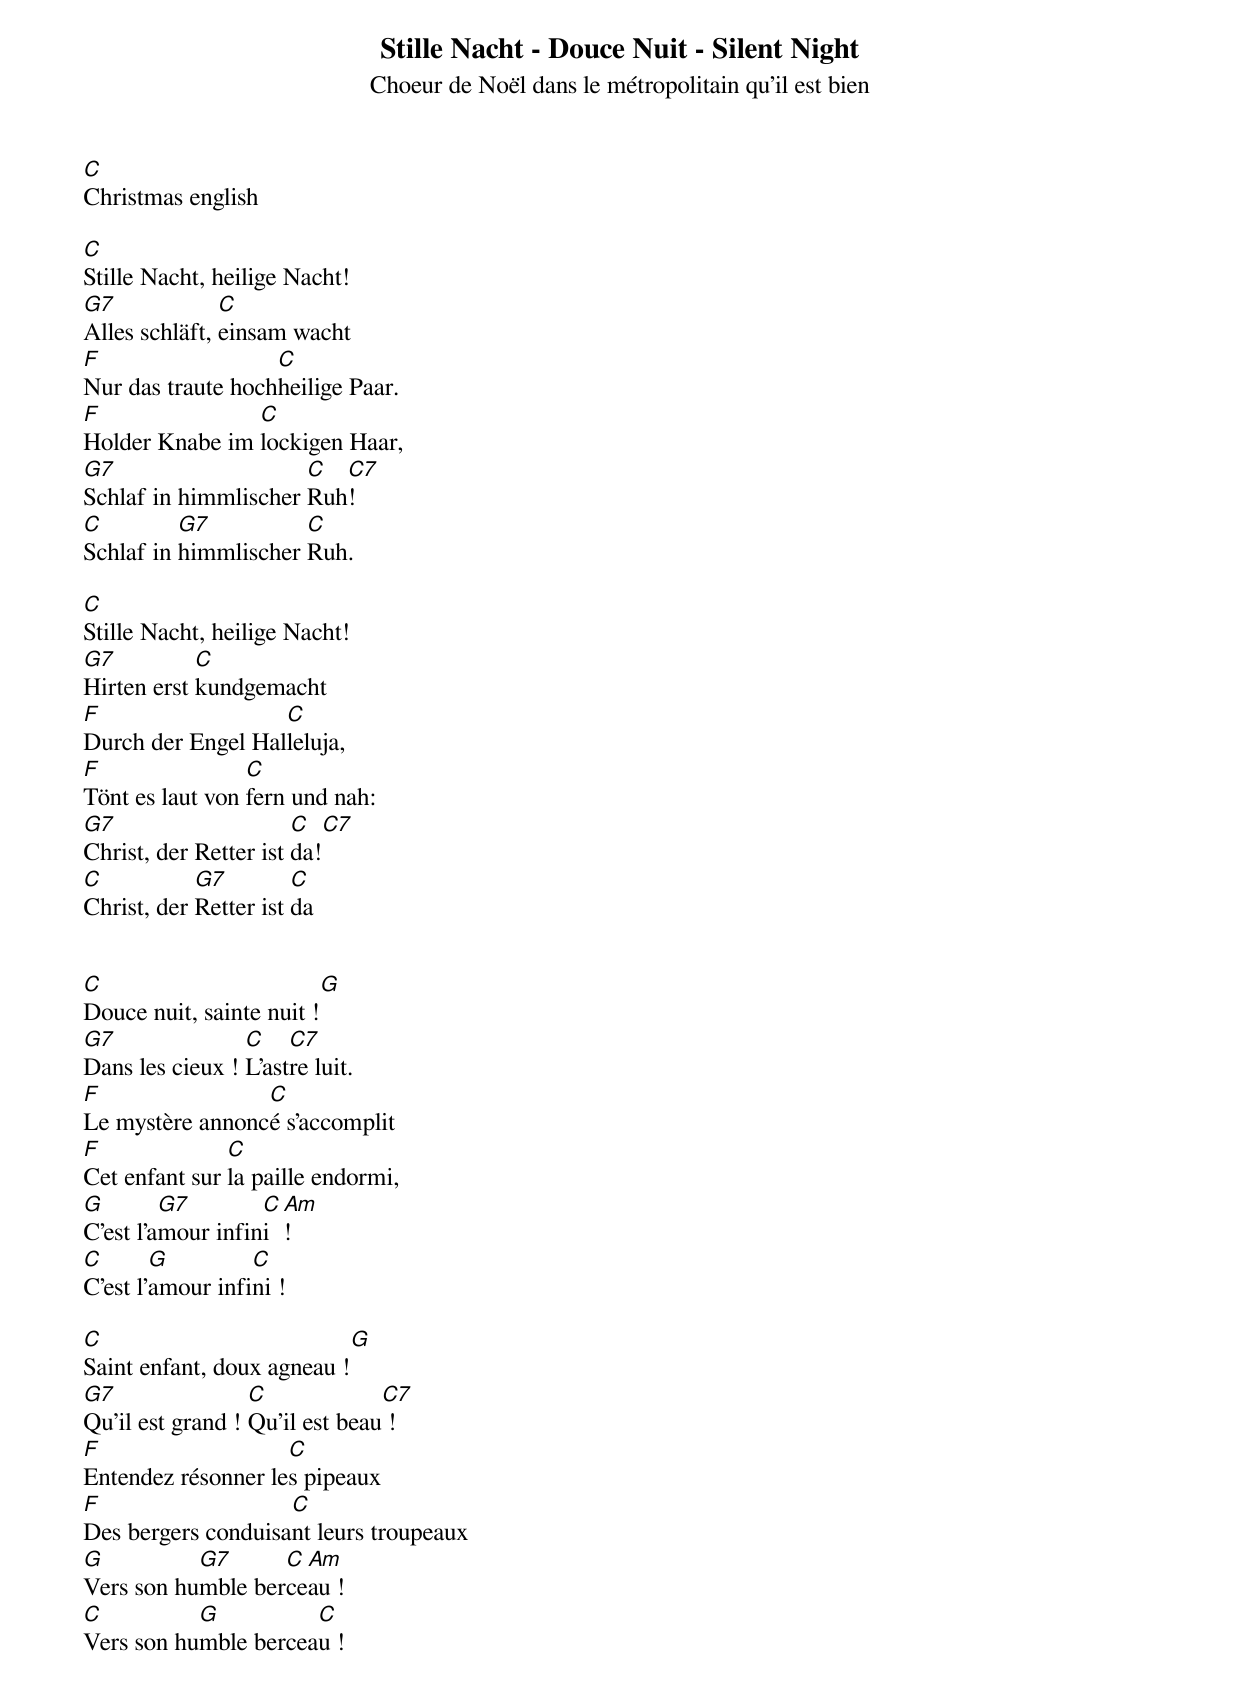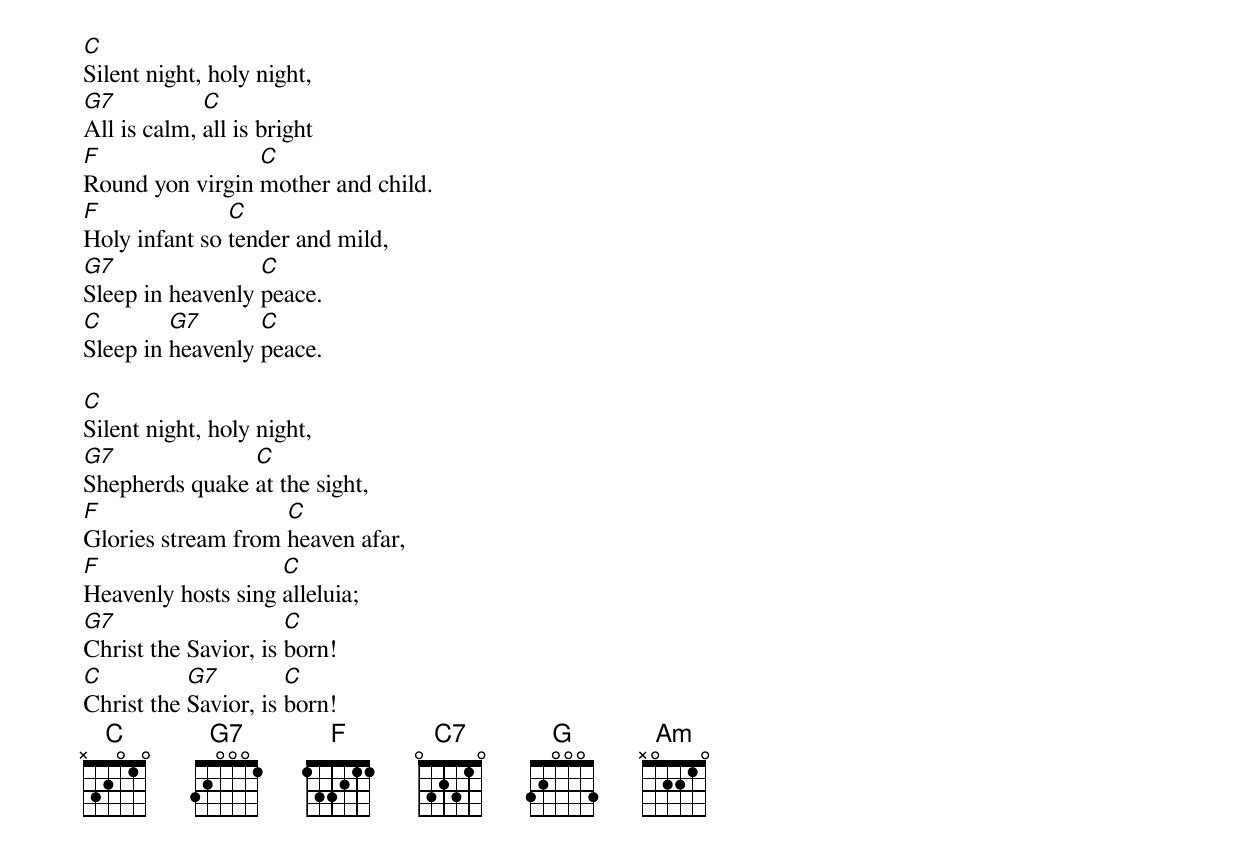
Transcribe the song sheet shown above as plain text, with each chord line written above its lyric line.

Stille Nacht - Douce Nuit - Silent Night
Choeur de Noël dans le métropolitain qu'il est bien
C
Christmas english

C
Stille Nacht, heilige Nacht!
G7             C
Alles schläft, einsam wacht
F                  C
Nur das traute hochheilige Paar.
F               C
Holder Knabe im lockigen Haar,
G7                    C  C7
Schlaf in himmlischer Ruh!
C         G7          C
Schlaf in himmlischer Ruh.

C
Stille Nacht, heilige Nacht!
G7          C
Hirten erst kundgemacht
F                  C
Durch der Engel Halleluja,
F                C
Tönt es laut von fern und nah:
G7                     C  C7
Christ, der Retter ist da!
C           G7         C
Christ, der Retter ist da


C                         G
Douce nuit, sainte nuit !
G7               C    C7
Dans les cieux ! L'astre luit.
F                C
Le mystère annoncé s'accomplit
F              C
Cet enfant sur la paille endormi,
G        G7        C Am
C'est l'amour infini !
C       G         C
C'est l'amour infini !

C                          G
Saint enfant, doux agneau !
G7                C             C7
Qu'il est grand ! Qu'il est beau !
F                   C
Entendez résonner les pipeaux
F                   C
Des bergers conduisant leurs troupeaux
G          G7      C Am
Vers son humble berceau !
C          G          C
Vers son humble berceau !


C
Silent night, holy night,
G7           C
All is calm, all is bright
F                C
Round yon virgin mother and child.
F              C
Holy infant so tender and mild,
G7                C
Sleep in heavenly peace.
C        G7       C
Sleep in heavenly peace.

C
Silent night, holy night,
G7              C
Shepherds quake at the sight,
F                   C
Glories stream from heaven afar,
F                   C
Heavenly hosts sing alleluia;
G7                    C
Christ the Savior, is born!
C          G7         C
Christ the Savior, is born!
